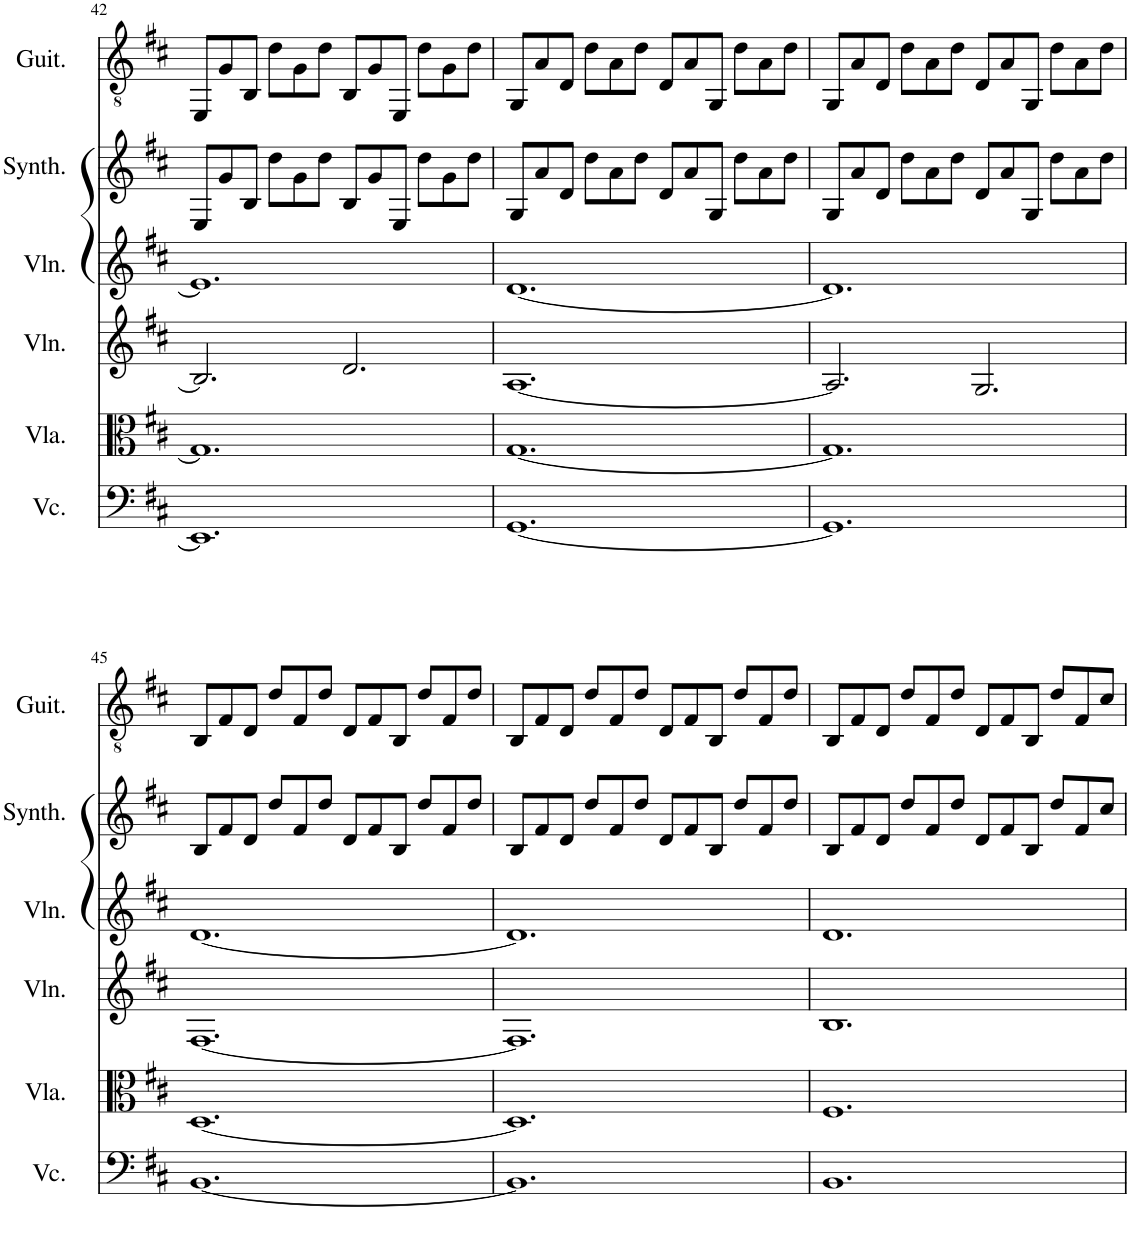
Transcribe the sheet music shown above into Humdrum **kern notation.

**kern	**kern	**kern	**kern	**kern	**kern
*part6	*part5	*part4	*part3	*part2	*part1
*staff6	*staff5	*staff4	*staff3	*staff2	*staff1
*I"Violoncello	*I"Viola	*I"Violin	*I"Violin	*I"Bowed Synthesizer	*I"Acoustic Guitar
*I'Vc.	*I'Vla.	*I'Vln.	*I'Vln.	*I'Synth.	*I'Guit.
!!LO:PB:g=z
*clefF4	*clefC3	*clefG2	*clefG2	*clefG2	*clefGv2
*k[f#c#]	*k[f#c#]	*k[f#c#]	*k[f#c#]	*k[f#c#]	*k[f#c#]
*M12/8	*M12/8	*M12/8	*M12/8	*M12/8	*M12/8
=42	=42	=42	=42	=42	=42
1.EE]	1.G]	2.B/]	1.e]	8E/L	8EE/L
.	.	.	.	8g/	8G/
.	.	.	.	8B/J	8BB/J
.	.	.	.	8dd\L	8d\L
.	.	.	.	8g\	8G\
.	.	.	.	8dd\J	8d\J
.	.	2.d/	.	8B/L	8BB/L
.	.	.	.	8g/	8G/
.	.	.	.	8E/J	8EE/J
.	.	.	.	8dd\L	8d\L
.	.	.	.	8g\	8G\
.	.	.	.	8dd\J	8d\J
=43	=43	=43	=43	=43	=43
[1.GG	[1.G	[1.A	[1.d	8G/L	8GG/L
.	.	.	.	8a/	8A/
.	.	.	.	8d/J	8D/J
.	.	.	.	8dd\L	8d\L
.	.	.	.	8a\	8A\
.	.	.	.	8dd\J	8d\J
.	.	.	.	8d/L	8D/L
.	.	.	.	8a/	8A/
.	.	.	.	8G/J	8GG/J
.	.	.	.	8dd\L	8d\L
.	.	.	.	8a\	8A\
.	.	.	.	8dd\J	8d\J
=44	=44	=44	=44	=44	=44
1.GG]	1.G]	2.A/]	1.d]	8G/L	8GG/L
.	.	.	.	8a/	8A/
.	.	.	.	8d/J	8D/J
.	.	.	.	8dd\L	8d\L
.	.	.	.	8a\	8A\
.	.	.	.	8dd\J	8d\J
.	.	2.G/	.	8d/L	8D/L
.	.	.	.	8a/	8A/
.	.	.	.	8G/J	8GG/J
.	.	.	.	8dd\L	8d\L
.	.	.	.	8a\	8A\
.	.	.	.	8dd\J	8d\J
!!LO:LB:g=z
=45	=45	=45	=45	=45	=45
[1.BB	[1.D	[1.F#	[1.d	8B/L	8BB/L
.	.	.	.	8f#/	8F#/
.	.	.	.	8d/J	8D/J
.	.	.	.	8dd/L	8d/L
.	.	.	.	8f#/	8F#/
.	.	.	.	8dd/J	8d/J
.	.	.	.	8d/L	8D/L
.	.	.	.	8f#/	8F#/
.	.	.	.	8B/J	8BB/J
.	.	.	.	8dd/L	8d/L
.	.	.	.	8f#/	8F#/
.	.	.	.	8dd/J	8d/J
=46	=46	=46	=46	=46	=46
1.BB]	1.D]	1.F#]	1.d]	8B/L	8BB/L
.	.	.	.	8f#/	8F#/
.	.	.	.	8d/J	8D/J
.	.	.	.	8dd/L	8d/L
.	.	.	.	8f#/	8F#/
.	.	.	.	8dd/J	8d/J
.	.	.	.	8d/L	8D/L
.	.	.	.	8f#/	8F#/
.	.	.	.	8B/J	8BB/J
.	.	.	.	8dd/L	8d/L
.	.	.	.	8f#/	8F#/
.	.	.	.	8dd/J	8d/J
=47	=47	=47	=47	=47	=47
1.BB	1.F#	1.B	1.d	8B/L	8BB/L
.	.	.	.	8f#/	8F#/
.	.	.	.	8d/J	8D/J
.	.	.	.	8dd/L	8d/L
.	.	.	.	8f#/	8F#/
.	.	.	.	8dd/J	8d/J
.	.	.	.	8d/L	8D/L
.	.	.	.	8f#/	8F#/
.	.	.	.	8B/J	8BB/J
.	.	.	.	8dd/L	8d/L
.	.	.	.	8f#/	8F#/
.	.	.	.	8cc#/J	8c#/J
=	=	=	=	=	=
*-	*-	*-	*-	*-	*-
